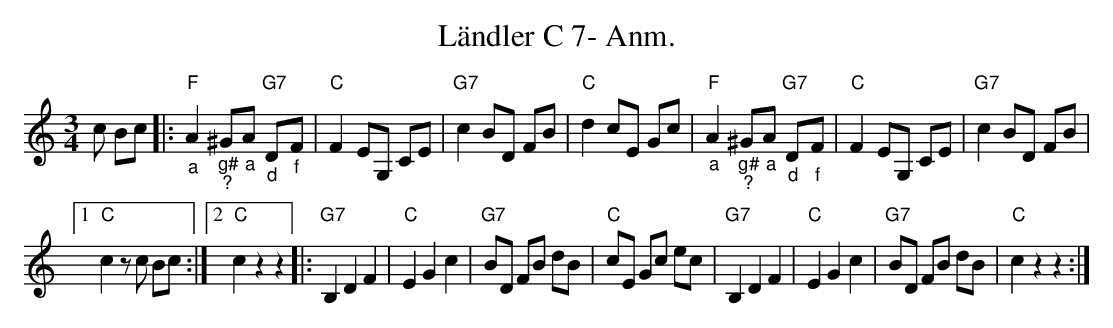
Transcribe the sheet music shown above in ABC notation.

X:1
T:Ländler C 7- Anm.
M:3/4
L:1/8
K:Cmaj
c Bc |: \
"F""_a"A2 "_g#""_?"^G"_a"A "G7""_d"D"_f"F | "C"F2 EG, CE | "G7"c2 BD FB | "C"d2cE Gc | \
"F""_a"A2 "_g#""_?"^G"_a"A "G7""_d"D"_f"F | "C"F2 EG, CE | "G7"c2 BD FB |1
"C"c2 zc Bc :|2 "C"c2 z2z2 |: \
"G7"B,2D2F2 | "C"E2G2c2 | "G7"BD FB dB | "C"cE Gc ec | \
"G7"B,2D2F2 | "C"E2G2c2 | "G7"BD FB dB | "C"c2z2z2 :|
